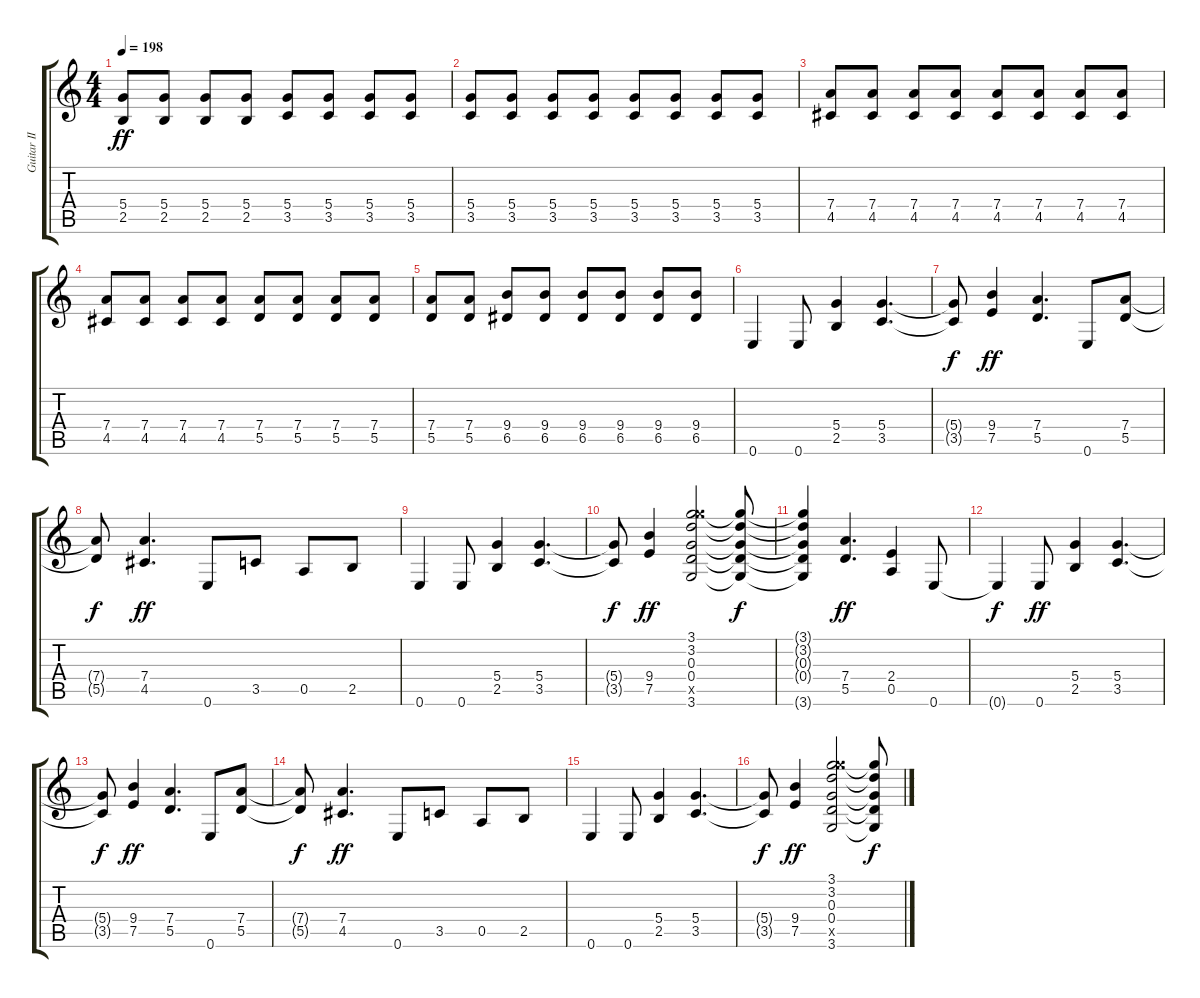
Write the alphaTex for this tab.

\track ("Guitar II" "Guitar II") {instrument overdrivenguitar}
\staff {score tabs}
\tuning (E4 B3 G3 D3 A2 E2) {hide}
\ts (4 4)
\tempo 198
\clef g2
\ks c
(5.4 2.5).8{dy ff} (5.4 2.5).8 (5.4 2.5).8 (5.4 2.5).8 (5.4 3.5).8 (5.4 3.5).8 (5.4 3.5).8 (5.4 3.5).8 |
(5.4 3.5).8 (5.4 3.5).8 (5.4 3.5).8 (5.4 3.5).8 (5.4 3.5).8 (5.4 3.5).8 (5.4 3.5).8 (5.4 3.5).8 |
(7.4 4.5).8 (7.4 4.5).8 (7.4 4.5).8 (7.4 4.5).8 (7.4 4.5).8 (7.4 4.5).8 (7.4 4.5).8 (7.4 4.5).8 |
(7.4 4.5).8 (7.4 4.5).8 (7.4 4.5).8 (7.4 4.5).8 (7.4 5.5).8 (7.4 5.5).8 (7.4 5.5).8 (7.4 5.5).8 |
(7.4 5.5).8 (7.4 5.5).8 (9.4 6.5).8 (9.4 6.5).8 (9.4 6.5).8 (9.4 6.5).8 (9.4 6.5).8 (9.4 6.5).8 |
0.6.4{instrument overdrivenguitar} 0.6.8 (5.4 2.5).4 (5.4 3.5).4{d} |
(5.4{t} 3.5{t}).8{dy f} (9.4 7.5).4{dy ff} (7.4 5.5).4{d} 0.6.8 (7.4 5.5).8 |
(7.4{t} 5.5{t}).8{dy f} (7.4 4.5).4{d dy ff} 0.6.8 3.5.8 0.5.8 2.5.8 |
0.6.4 0.6.8 (5.4 2.5).4 (5.4 3.5).4{d} |
(5.4{t} 3.5{t}).8{dy f} (9.4 7.5).4{dy ff} (3.1 3.2 0.3 0.4 22.5{x} 3.6).2 (3.1{t} 3.2{t} 0.3{t} 0.4{t} 3.6{t}).8{dy f} |
(3.1{t} 3.2{t} 0.3{t} 0.4{t} 3.6{t}).4 (7.4 5.5).4{d dy ff} (2.4 0.5).4 0.6.8 |
0.6{t}.4{dy f} 0.6.8{dy ff} (5.4 2.5).4 (5.4 3.5).4{d} |
(5.4{t} 3.5{t}).8{dy f} (9.4 7.5).4{dy ff} (7.4 5.5).4{d} 0.6.8 (7.4 5.5).8 |
(7.4{t} 5.5{t}).8{dy f} (7.4 4.5).4{d dy ff} 0.6.8 3.5.8 0.5.8 2.5.8 |
0.6.4 0.6.8 (5.4 2.5).4 (5.4 3.5).4{d} |
(5.4{t} 3.5{t}).8{dy f} (9.4 7.5).4{dy ff} (3.1 3.2 0.3 0.4 22.5{x} 3.6).2 (3.1{t} 3.2{t} 0.3{t} 0.4{t} 3.6{t}).8{dy f}
